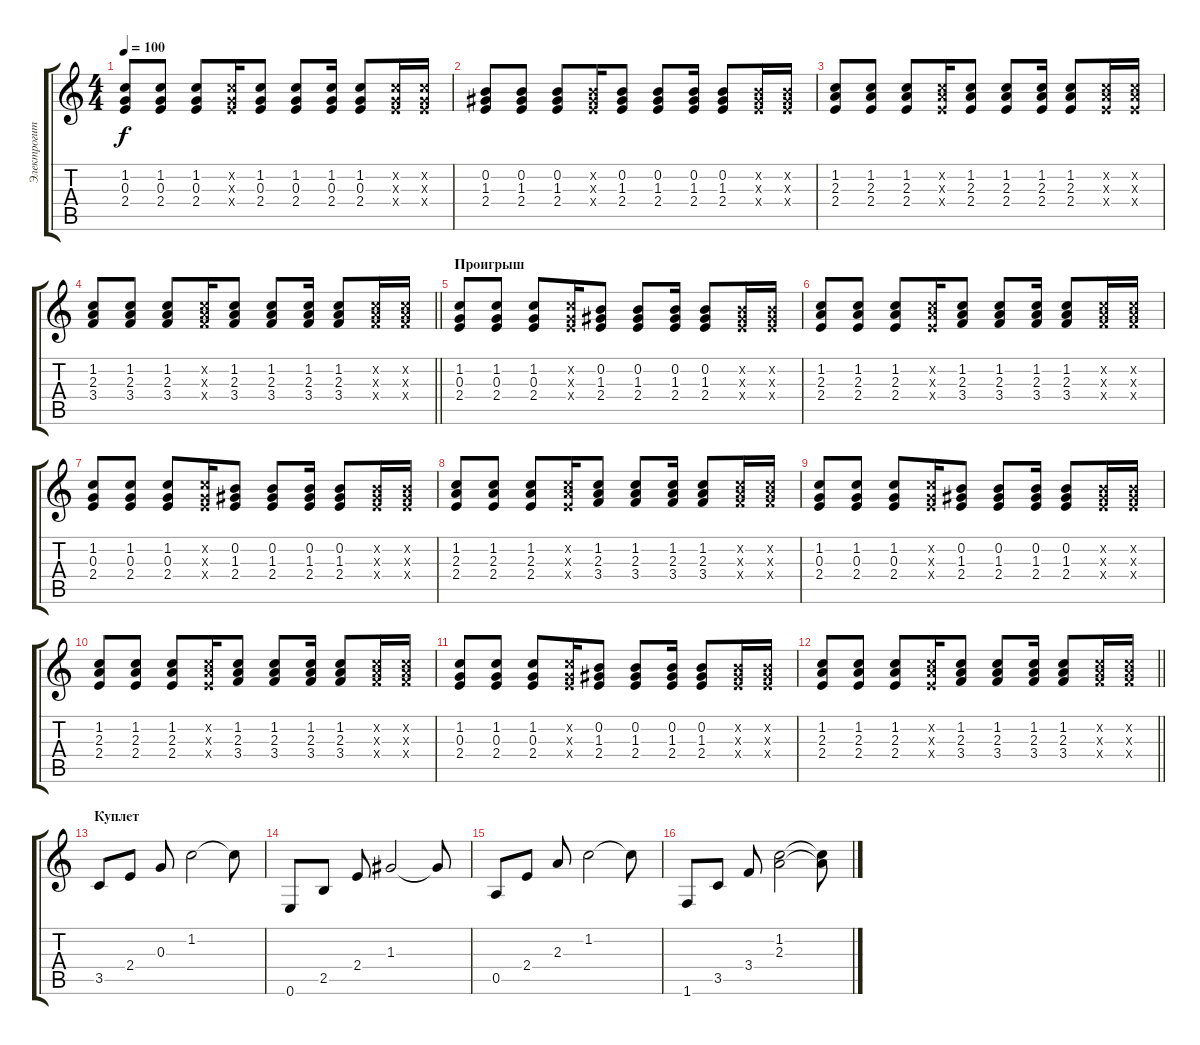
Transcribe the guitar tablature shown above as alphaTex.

\track ("Электрогитара" "Электрогит") {instrument electricguitarjazz}
\staff {score tabs}
\tuning (E4 B3 G3 D3 A2 E2) {hide}
\ts (4 4)
\tempo 100
\clef g2
\ks c
(1.2 0.3 2.4).8{dy f} (1.2 0.3 2.4).8 (1.2 0.3 2.4).8 (1.2{x} 0.3{x} 2.4{x}).16 (1.2 0.3 2.4).8 (1.2 0.3 2.4).8 (1.2 0.3 2.4).16 (1.2 0.3 2.4).8 (1.2{x} 0.3{x} 2.4{x}).16 (1.2{x} 0.3{x} 2.4{x}).16 |
(0.2 1.3 2.4).8 (0.2 1.3 2.4).8 (0.2 1.3 2.4).8 (0.2{x} 1.3{x} 2.4{x}).16 (0.2 1.3 2.4).8 (0.2 1.3 2.4).8 (0.2 1.3 2.4).16 (0.2 1.3 2.4).8 (0.2{x} 1.3{x} 2.4{x}).16 (0.2{x} 1.3{x} 2.4{x}).16 |
(1.2 2.3 2.4).8 (1.2 2.3 2.4).8 (1.2 2.3 2.4).8 (1.2{x} 2.3{x} 2.4{x}).16 (1.2 2.3 2.4).8 (1.2 2.3 2.4).8 (1.2 2.3 2.4).16 (1.2 2.3 2.4).8 (1.2{x} 2.3{x} 2.4{x}).16 (1.2{x} 2.3{x} 2.4{x}).16 |
\barLineRight lightlight
(1.2 2.3 3.4).8 (1.2 2.3 3.4).8 (1.2 2.3 3.4).8 (1.2{x} 2.3{x} 3.4{x}).16 (1.2 2.3 3.4).8 (1.2 2.3 3.4).8 (1.2 2.3 3.4).16 (1.2 2.3 3.4).8 (1.2{x} 2.3{x} 3.4{x}).16 (1.2{x} 2.3{x} 3.4{x}).16 |
\section ("" "Проигрыш")
(1.2 0.3 2.4).8 (1.2 0.3 2.4).8 (1.2 0.3 2.4).8 (1.2{x} 0.3{x} 2.4{x}).16 (0.2 1.3 2.4).8 (0.2 1.3 2.4).8 (0.2 1.3 2.4).16 (0.2 1.3 2.4).8 (0.2{x} 1.3{x} 2.4{x}).16 (0.2{x} 1.3{x} 2.4{x}).16 |
(1.2 2.3 2.4).8 (1.2 2.3 2.4).8 (1.2 2.3 2.4).8 (1.2{x} 2.3{x} 2.4{x}).16 (1.2 2.3 3.4).8 (1.2 2.3 3.4).8 (1.2 2.3 3.4).16 (1.2 2.3 3.4).8 (1.2{x} 2.3{x} 3.4{x}).16 (1.2{x} 2.3{x} 3.4{x}).16 |
(1.2 0.3 2.4).8 (1.2 0.3 2.4).8 (1.2 0.3 2.4).8 (1.2{x} 0.3{x} 2.4{x}).16 (0.2 1.3 2.4).8 (0.2 1.3 2.4).8 (0.2 1.3 2.4).16 (0.2 1.3 2.4).8 (0.2{x} 1.3{x} 2.4{x}).16 (0.2{x} 1.3{x} 2.4{x}).16 |
(1.2 2.3 2.4).8 (1.2 2.3 2.4).8 (1.2 2.3 2.4).8 (1.2{x} 2.3{x} 2.4{x}).16 (1.2 2.3 3.4).8 (1.2 2.3 3.4).8 (1.2 2.3 3.4).16 (1.2 2.3 3.4).8 (1.2{x} 2.3{x} 3.4{x}).16 (1.2{x} 2.3{x} 3.4{x}).16 |
(1.2 0.3 2.4).8 (1.2 0.3 2.4).8 (1.2 0.3 2.4).8 (1.2{x} 0.3{x} 2.4{x}).16 (0.2 1.3 2.4).8 (0.2 1.3 2.4).8 (0.2 1.3 2.4).16 (0.2 1.3 2.4).8 (0.2{x} 1.3{x} 2.4{x}).16 (0.2{x} 1.3{x} 2.4{x}).16 |
(1.2 2.3 2.4).8 (1.2 2.3 2.4).8 (1.2 2.3 2.4).8 (1.2{x} 2.3{x} 2.4{x}).16 (1.2 2.3 3.4).8 (1.2 2.3 3.4).8 (1.2 2.3 3.4).16 (1.2 2.3 3.4).8 (1.2{x} 2.3{x} 3.4{x}).16 (1.2{x} 2.3{x} 3.4{x}).16 |
(1.2 0.3 2.4).8 (1.2 0.3 2.4).8 (1.2 0.3 2.4).8 (1.2{x} 0.3{x} 2.4{x}).16 (0.2 1.3 2.4).8 (0.2 1.3 2.4).8 (0.2 1.3 2.4).16 (0.2 1.3 2.4).8 (0.2{x} 1.3{x} 2.4{x}).16 (0.2{x} 1.3{x} 2.4{x}).16 |
\barLineRight lightlight
(1.2 2.3 2.4).8 (1.2 2.3 2.4).8 (1.2 2.3 2.4).8 (1.2{x} 2.3{x} 2.4{x}).16 (1.2 2.3 3.4).8 (1.2 2.3 3.4).8 (1.2 2.3 3.4).16 (1.2 2.3 3.4).8 (1.2{x} 2.3{x} 3.4{x}).16 (1.2{x} 2.3{x} 3.4{x}).16 |
\section ("" "Куплет")
3.5.8 2.4.8 0.3.8 1.2.2 1.2{t}.8 |
0.6.8 2.5.8 2.4.8 1.3.2 1.3{t}.8 |
0.5.8 2.4.8 2.3.8 1.2.2 1.2{t}.8 |
1.6.8 3.5.8 3.4.8 (1.2 2.3).2 (1.2{t} 2.3{t}).8
